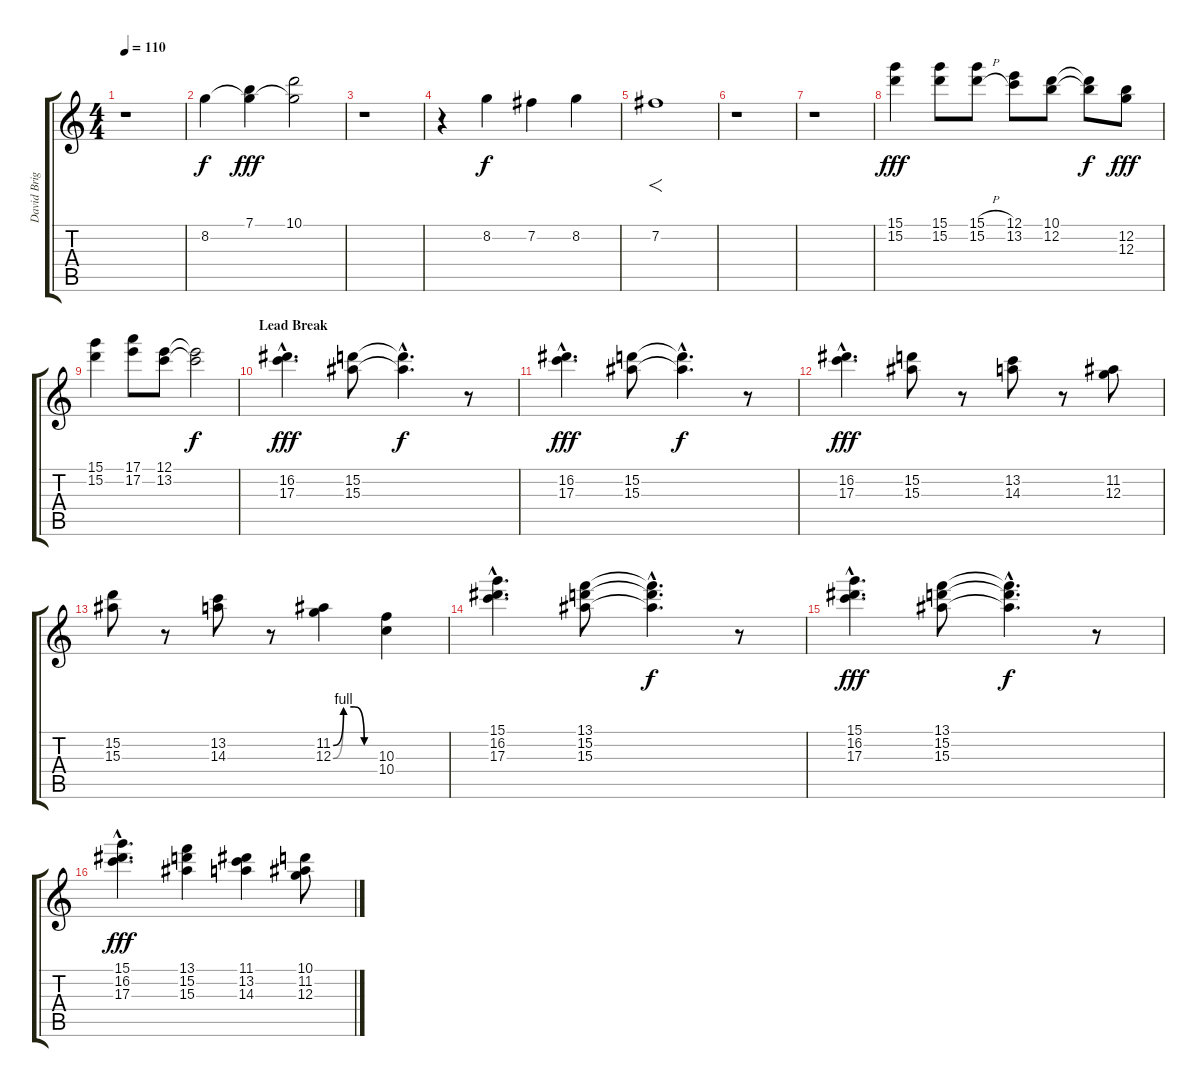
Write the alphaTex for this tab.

\track ("David Briggs" "David Brig") {instrument overdrivenguitar}
\staff {score tabs}
\tuning (E4 B3 G3 D3 A2 E2) {hide}
\ts (4 4)
\tempo 110
\clef g2
\ks c
r.1{dy fff} |
8.2.4{dy f} (7.1 8.2{t}).4{dy fff} (10.1 8.2{t}).2 |
r.1 |
r.4 8.2.4{dy f} 7.2.4 8.2.4 |
7.2.1{f} |
r.1 |
r.1 |
(15.1 15.2).4{dy fff volume 16 instrument overdrivenguitar} (15.1 15.2).8 (15.1{h} 15.2{h}).8 (12.1 13.2).8 (10.1 12.2).8 (10.1{t} 12.2{t}).8{dy f} (12.2 12.3).8{dy fff} |
(15.1 15.2).4 (17.1 17.2).8 (12.1 13.2).8 (12.1{t} 13.2{t}).2{dy f} |
\section ("" "Lead Break")
(16.2{hac} 17.3{hac}).4{d dy fff} (15.2 15.3).8 (15.2{hac t} 15.3{hac t}).4{d dy f} r.8 |
(16.2{hac} 17.3{hac}).4{d dy fff} (15.2 15.3).8 (15.2{hac t} 15.3{hac t}).4{d dy f} r.8 |
(16.2{hac} 17.3{hac}).4{d dy fff} (15.2 15.3).8 r.8 (13.2 14.3).8 r.8 (11.2 12.3).8 |
(15.2 15.3).8 r.8 (13.2 14.3).8 r.8 (11.2{be (custom 0 0 15 4 30 4 45 0 60 0)} 12.3{be (custom 0 0 15 4 30 4 45 0 60 0)}).4 (10.3 10.4).4 |
(15.1{hac} 16.2{hac} 17.3{hac}).4{d} (13.1 15.2 15.3).8 (13.1{hac t} 15.2{hac t} 15.3{hac t}).4{d dy f} r.8 |
(15.1{hac} 16.2{hac} 17.3{hac}).4{d dy fff} (13.1 15.2 15.3).8 (13.1{hac t} 15.2{hac t} 15.3{hac t}).4{d dy f} r.8 |
(15.1{hac} 16.2{hac} 17.3{hac}).4{d dy fff} (13.1 15.2 15.3).4 (11.1 13.2 14.3).4 (10.1 11.2 12.3).8
